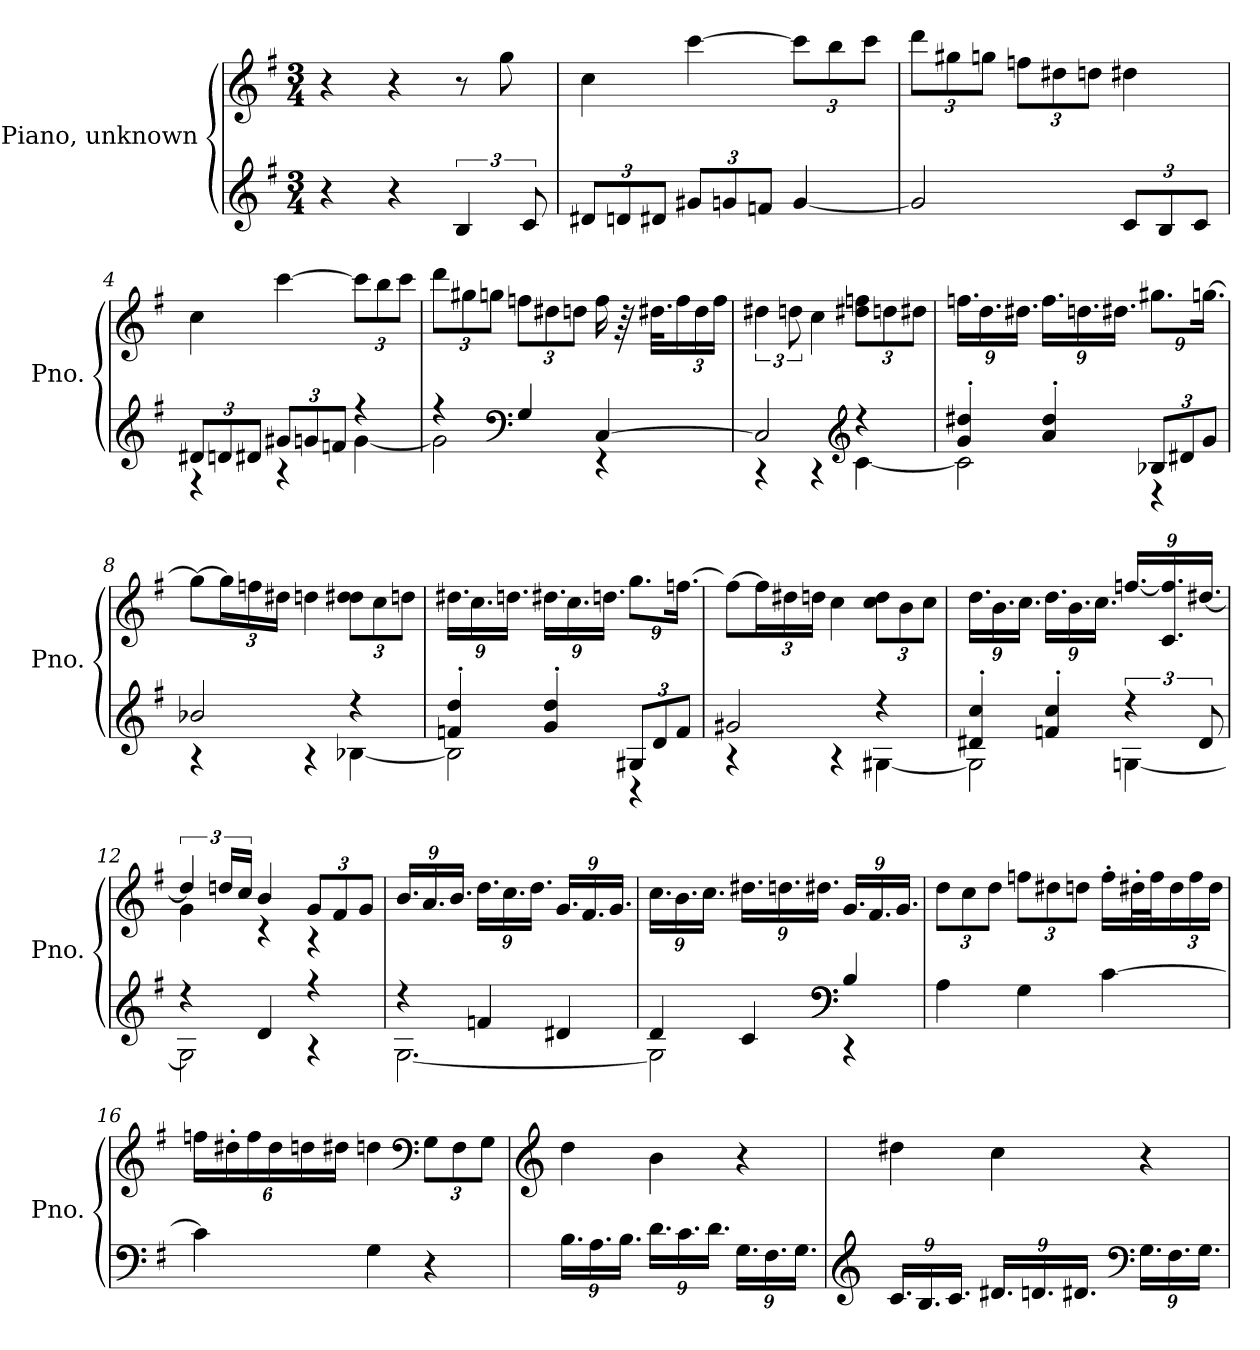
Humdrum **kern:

**kern	**kern
*part1	*part1
*staff2	*staff1
*I"Piano, unknown	*
*I'Pno.	*
*clefG2	*clefG2
*k[f#]	*k[f#]
*M3/4	*M3/4
*MM135	*MM135
=1	=1
4r	4r
4r	4r
6B/	8r
.	8gg\
12c/	.
=2	=2
*Xbrackettup	*
12d#X/L	4cc\
12dn/	.
12d#X/J	.
12g#X/L	[4ccc\
12gn/	.
12fn/J	.
*	*Xbrackettup
[4g/	12ccc\L]
.	12bb\
.	12ccc\J
=3	=3
2g/]	12ddd\L
.	12gg#X\
.	12ggn\J
.	12ffn\L
.	12dd#X\
.	12ddn\J
12c/L	4dd#X\
12B/	.
12c/J	.
!!LO:LB:g=z
=4	=4
*^	*
12d#X/L	4r	4cc\
12dn/	.	.
12d#X/J	.	.
12g#X/L	4r	[4ccc\
12gn/	.	.
12fn/J	.	.
4r	[4g\	12ccc\L]
.	.	12bb\
.	.	12ccc\J
=5	=5	=5
4r	2g\]	12ddd\L
.	.	12gg#X\
.	.	12ggn\J
*clefF4	*	*
4G/	.	12ffn\L
.	.	12dd#X\
.	.	12ddn\J
[4C/	4r	16ff\
.	.	64r
.	.	32.dd#X\KLL
.	.	24ff\
.	.	24dd#\
.	.	24ff\JJ
=6	=6	=6
*	*	*brackettup
2C/]	4r	6dd#X\
.	.	12ddn\
.	4r	4cc\
*clefG2	*	*
*	*	*Xbrackettup
4r	[4c\	12dd#X\ 12ffn\L
.	.	12ddn\
.	.	12dd#X\J
!!LO:LB:g=z
=7	=7	=7
4g/' 4dd#X/'	2c\]	18.ffn\LL
.	.	18.dd\
.	.	18.dd#X\JJ
4a/' 4dd#/'	.	18.ff\LL
.	.	18.ddn\
.	.	18.dd#X\JJ
12B-X/L	4r	9.gg#X\L
12d#X/	.	.
12g/J	.	[18.ggn\Jk
=8	=8	=8
2b-X/	4r	8gg\L_
.	.	24gg\L]
.	.	24ffn\
.	.	24dd#X\JJ
.	4r	4ddn\
4r	[4B-X\	12dd\ 12dd#X\L
.	.	12cc\
.	.	12ddn\J
=9	=9	=9
4fn/' 4dd/'	2B-\]	18.dd#X\LL
.	.	18.cc\
.	.	18.ddn\JJ
4g/' 4dd/'	.	18.dd#X\LL
.	.	18.cc\
.	.	18.ddn\JJ
12G#X/L	4r	9.gg\L
12d/	.	.
12f/J	.	[18.ffn\Jk
!!LO:LB:g=z
=10	=10	=10
2g#X/	4r	8ff\L_
.	.	24ff\L]
.	.	24dd#X\
.	.	24ddn\JJ
.	4r	4cc\
4r	[4G#X\	12cc\ 12dd\L
.	.	12b\
.	.	12cc\J
=11	=11	=11
4d#X/' 4cc/'	2G#\]	18.dd\LL
.	.	18.b\
.	.	18.cc\JJ
4fn/' 4cc/'	.	18.dd\LL
.	.	18.b\
.	.	18.cc\JJ
*brackettup	*	*
6r	[4Gn\	[18.ffn/LL
.	.	18.c/ 18.ff/]
12d#/	.	[18.dd#X/JJ
=12	=12	=12
*	*	*brackettup
*	*	*^
4r	2G\]	6dd#/]	4g\
.	.	24ddn/LL	.
.	.	24cc/JJ	.
4d/	.	4b/	4r
*	*	*Xbrackettup	*
4r	4r	12g/L	4r
.	.	12f#/	.
.	.	12g/J	.
*	*	*v	*v
!!LO:LB:g=z
=13	=13	=13
4r	[2.G\	18.b/LL
.	.	18.a/
.	.	18.b/JJ
4fn/	.	18.dd\LL
.	.	18.cc\
.	.	18.dd\JJ
4d#X/	.	18.g/LL
.	.	18.f#/
.	.	18.g/JJ
=14	=14	=14
4d/	2G\]	18.cc\LL
.	.	18.b\
.	.	18.cc\JJ
4c/	.	18.dd#X\LL
.	.	18.ddn\
.	.	18.dd#X\JJ
*clefF4	*	*
4B/	4r	18.g/LL
.	.	18.f#/
.	.	18.g/JJ
*v	*v	*
=15	=15
4A\	12dd\L
.	12cc\
.	12dd\J
4G\	12ffn\L
.	12dd#X\
.	12ddn\J
[4c\	16ff'\LL
.	32dd#X'\L
.	32ff\J
.	24dd#\
.	24ff\
.	24dd#\JJ
!!LO:LB:g=z
=16	=16
4c\]	24ffn\LL
.	24dd#X'\
.	24ff\
.	24dd#\
.	24ddn\
.	24dd#X\JJ
4G\	4ddn\
*	*clefF4
4r	12G\L
.	12F#\
.	12G\J
=17	=17
*	*clefG2
*Xbrackettup	*
18.B\LL	4dd\
18.A\	.
18.B\JJ	.
18.d\LL	4b\
18.c\	.
18.d\JJ	.
18.G\LL	4r
18.F#\	.
18.G\JJ	.
!!LO:PB:g=z
=18	=18
*clefG2	*
18.c/LL	4dd#X\
18.B/	.
18.c/JJ	.
18.d#X/LL	4cc\
18.dn/	.
18.d#X/JJ	.
*clefF4	*
18.G\LL	4r
18.F#\	.
18.G\JJ	.
=	=
*-	*-
